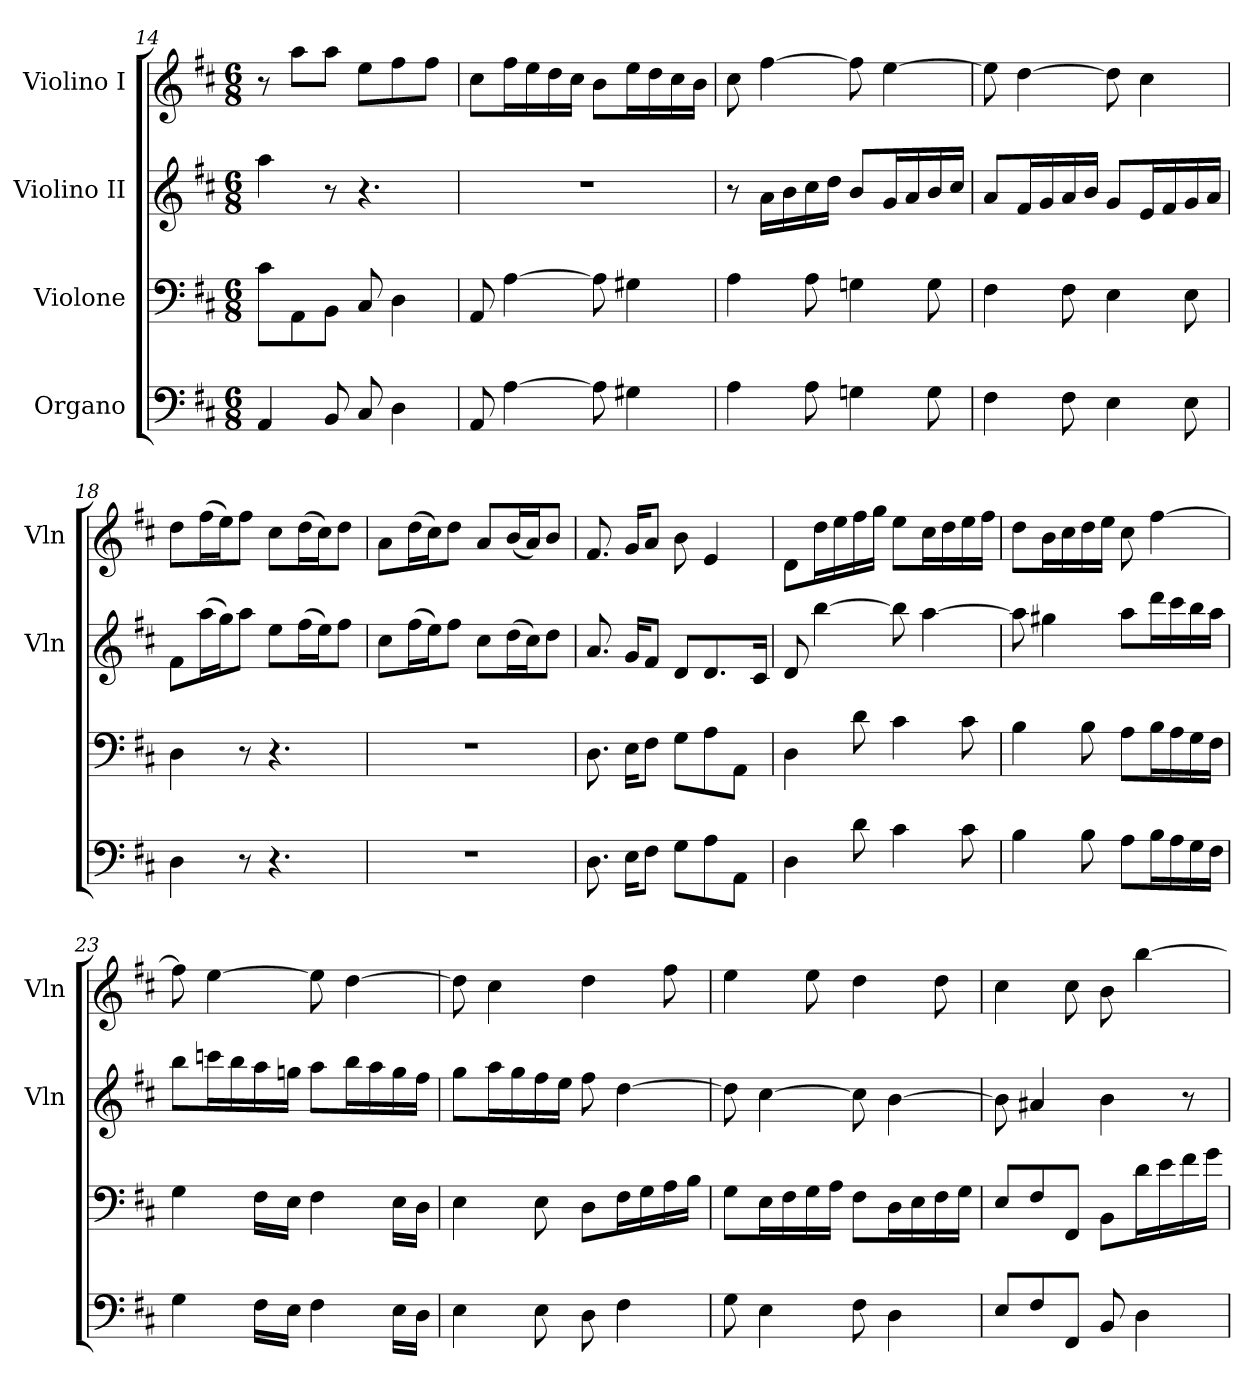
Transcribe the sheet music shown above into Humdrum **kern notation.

**kern	**kern	**kern	**kern
*part4	*part3	*part2	*part1
*staff4	*staff3	*staff2	*staff1
*I"Organo	*I"Violone	*I"Violino II	*I"Violino I
*	*	*I'Vln	*I'Vln
*clefF4	*clefF4	*clefG2	*clefG2
*k[f#c#]	*k[f#c#]	*k[f#c#]	*k[f#c#]
*D:	*D:	*D:	*D:
*M6/8	*M6/8	*M6/8	*M6/8
=14	=14	=14	=14
4AA	8c#L	4aa	8r
.	8AA	.	8aaL
8BB	8BBJ	8r	8aaJ
8C#	8C#	4.r	8eeL
4D	4D	.	8ff#
.	.	.	8ff#J
=15	=15	=15	=15
8AA	8AA	2.r	8cc#L
[4A	[4A	.	16ff#L
.	.	.	16ee
.	.	.	16dd
.	.	.	16cc#JJ
8A]	8A]	.	8bL
4G#X	4G#X	.	16eeL
.	.	.	16dd
.	.	.	16cc#
.	.	.	16bJJ
=16	=16	=16	=16
4A	4A	8r	8cc#
.	.	16aLL	[4ff#
.	.	16b	.
8A	8A	16cc#	.
.	.	16ddJJ	.
4Gn	4Gn	8bL	8ff#]
.	.	16gL	[4ee
.	.	16a	.
8G	8G	16b	.
.	.	16cc#JJ	.
=17	=17	=17	=17
4F#	4F#	8aL	8ee]
.	.	16f#L	[4dd
.	.	16g	.
8F#	8F#	16a	.
.	.	16bJJ	.
4E	4E	8gL	8dd]
.	.	16eL	4cc#
.	.	16f#	.
8E	8E	16g	.
.	.	16aJJ	.
=18	=18	=18	=18
4D	4D	8f#L	8ddL
.	.	(16aaL	(16ff#L
.	.	16ggJ)	16eeJ)
8r	8r	8aaJ	8ff#J
4.r	4.r	8eeL	8cc#L
.	.	(16ff#L	(16ddL
.	.	16eeJ)	16cc#J)
.	.	8ff#J	8ddJ
=19	=19	=19	=19
2.r	2.r	8cc#L	8aL
.	.	(16ff#L	(16ddL
.	.	16eeJ)	16cc#J)
.	.	8ff#J	8ddJ
.	.	8cc#L	8aL
.	.	(16ddL	(16bL
.	.	16cc#J)	16aJ)
.	.	8ddJ	8bJ
=20	=20	=20	=20
8.D	8.D	8.a	8.f#
16EKL	16EKL	16gKL	16gKL
8F#J	8F#J	8f#J	8aJ
8GL	8GL	8dL	8b
8A	8A	8.d	4e
8AAJ	8AAJ	.	.
.	.	16c#Jk	.
=21	=21	=21	=21
4D	4D	8d	8dL
.	.	[4bb	16ddL
.	.	.	16ee
8d	8d	.	16ff#
.	.	.	16ggJJ
4c#	4c#	8bb]	8eeL
.	.	[4aa	16cc#L
.	.	.	16dd
8c#	8c#	.	16ee
.	.	.	16ff#JJ
=22	=22	=22	=22
4B	4B	8aa]	8ddL
.	.	4gg#X	16bL
.	.	.	16cc#
8B	8B	.	16dd
.	.	.	16eeJJ
8AL	8AL	8aaL	8cc#
16BL	16BL	16dddL	[4ff#
16A	16A	16ccc#	.
16G	16G	16bb	.
16F#JJ	16F#JJ	16aaJJ	.
=23	=23	=23	=23
4G	4G	8bbL	8ff#]
.	.	16cccnL	[4ee
.	.	16bb	.
16F#LL	16F#LL	16aa	.
16EJJ	16EJJ	16ggnJJ	.
4F#	4F#	8aaL	8ee]
.	.	16bbL	[4dd
.	.	16aa	.
16ELL	16ELL	16gg	.
16DJJ	16DJJ	16ff#JJ	.
=24	=24	=24	=24
4E	4E	8ggL	8dd]
.	.	16aaL	4cc#
.	.	16gg	.
8E	8E	16ff#	.
.	.	16eeJJ	.
8D	8DL	8ff#	4dd
4F#	16F#L	[4dd	.
.	16G	.	.
.	16A	.	8ff#
.	16BJJ	.	.
=25	=25	=25	=25
8G	8GL	8dd]	4ee
4E	16EL	[4cc#	.
.	16F#	.	.
.	16G	.	8ee
.	16AJJ	.	.
8F#	8F#L	8cc#]	4dd
4D	16DL	[4b	.
.	16E	.	.
.	16F#	.	8dd
.	16GJJ	.	.
=26	=26	=26	=26
8EL	8EL	8b]	4cc#
8F#	8F#	4a#X	.
8FF#J	8FF#J	.	8cc#
8BB	8BBL	4b	8b
4D	16dL	.	[4bb
.	16e	.	.
.	16f#	8r	.
.	16gJJ	.	.
=	=	=	=
*-	*-	*-	*-
